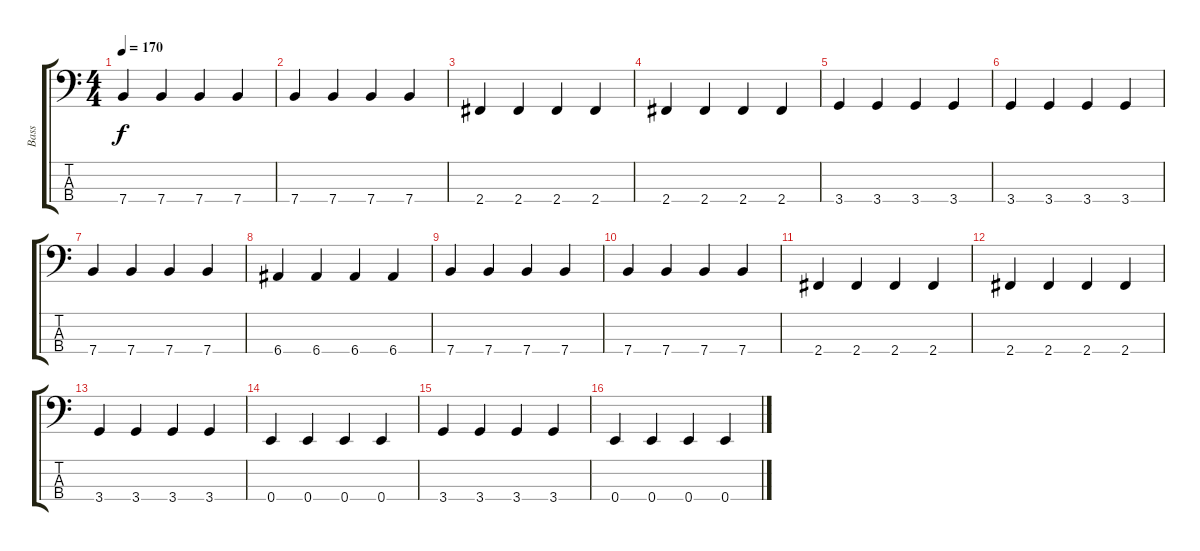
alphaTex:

\track ("Bass" "Bass") {instrument electricbassfinger}
\staff {score tabs}
\tuning (G2 D2 A1 E1) {hide}
\ts (4 4)
\tempo 170
\clef f4
\ks c
7.4.4{dy f} 7.4.4 7.4.4 7.4.4 |
7.4.4 7.4.4 7.4.4 7.4.4 |
2.4.4 2.4.4 2.4.4 2.4.4 |
2.4.4 2.4.4 2.4.4 2.4.4 |
3.4.4 3.4.4 3.4.4 3.4.4 |
3.4.4 3.4.4 3.4.4 3.4.4 |
7.4.4 7.4.4 7.4.4 7.4.4 |
6.4.4 6.4.4 6.4.4 6.4.4 |
7.4.4 7.4.4 7.4.4 7.4.4 |
7.4.4 7.4.4 7.4.4 7.4.4 |
2.4.4 2.4.4 2.4.4 2.4.4 |
2.4.4 2.4.4 2.4.4 2.4.4 |
3.4.4 3.4.4 3.4.4 3.4.4 |
0.4.4 0.4.4 0.4.4 0.4.4 |
3.4.4 3.4.4 3.4.4 3.4.4 |
0.4.4 0.4.4 0.4.4 0.4.4
